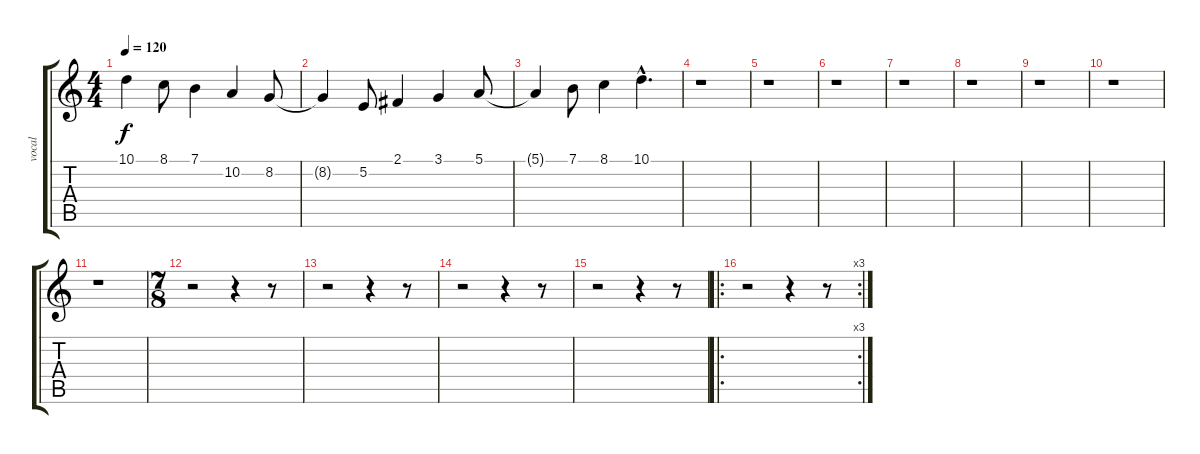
\track ("vocal" "vocal") {instrument pad1newage}
\staff {score tabs}
\tuning (E4 B3 G3 D3 A2 E2) {hide}
\ts (4 4)
\tempo 120
\clef g2
\ks c
10.1{t}.4{dy f} 8.1.8 7.1.4 10.2.4 8.2.8 |
8.2{t}.4 5.2.8 2.1.4 3.1.4 5.1.8 |
5.1{t}.4 7.1.8 8.1.4 10.1{hac}.4{d} |
r.1 |
r.1 |
r.1 |
r.1 |
r.1 |
r.1 |
r.1 |
r.1 |
\ts (7 8)
r.2 r.4 r.8 |
r.2 r.4 r.8 |
r.2 r.4 r.8 |
r.2 r.4 r.8 |
\ro
\rc 3
r.2 r.4 r.8
